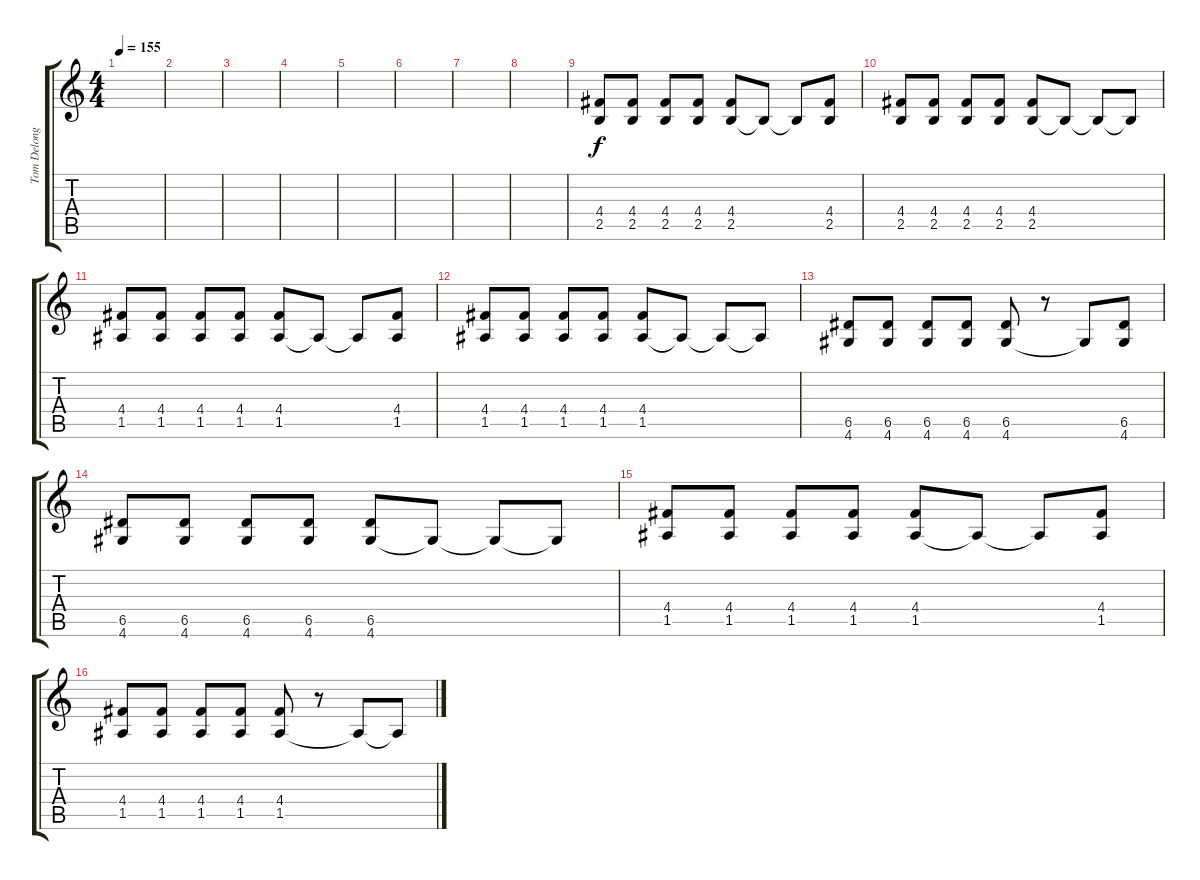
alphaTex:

\track ("Tom Delonge - Acoustic Guitar" "Tom Delong") {instrument acousticguitarsteel}
\staff {score tabs}
\tuning (E4 B3 G3 D3 A2 E2) {hide}
\ts (4 4)
\tempo 155
\clef g2
\ks c
|
|
|
|
|
|
|
|
(4.4 2.5).8 (4.4 2.5).8 (4.4 2.5).8 (4.4 2.5).8 (4.4 2.5).8 2.5{t}.8 2.5{t}.8 (4.4 2.5).8 |
(4.4 2.5).8 (4.4 2.5).8 (4.4 2.5).8 (4.4 2.5).8 (4.4 2.5).8 2.5{t}.8 2.5{t}.8 2.5{t}.8 |
(4.4 1.5).8 (4.4 1.5).8 (4.4 1.5).8 (4.4 1.5).8 (4.4 1.5).8 1.5{t}.8 1.5{t}.8 (4.4 1.5).8 |
(4.4 1.5).8 (4.4 1.5).8 (4.4 1.5).8 (4.4 1.5).8 (4.4 1.5).8 1.5{t}.8 1.5{t}.8 1.5{t}.8 |
(6.5 4.6).8 (6.5 4.6).8 (6.5 4.6).8 (6.5 4.6).8 (6.5 4.6).8 r.8 4.6{t}.8 (6.5 4.6).8 |
(6.5 4.6).8 (6.5 4.6).8 (6.5 4.6).8 (6.5 4.6).8 (6.5 4.6).8 4.6{t}.8 4.6{t}.8 4.6{t}.8 |
(4.4 1.5).8 (4.4 1.5).8 (4.4 1.5).8 (4.4 1.5).8 (4.4 1.5).8 1.5{t}.8 1.5{t}.8 (4.4 1.5).8 |
(4.4 1.5).8 (4.4 1.5).8 (4.4 1.5).8 (4.4 1.5).8 (4.4 1.5).8 r.8 1.5{t}.8 1.5{t}.8
